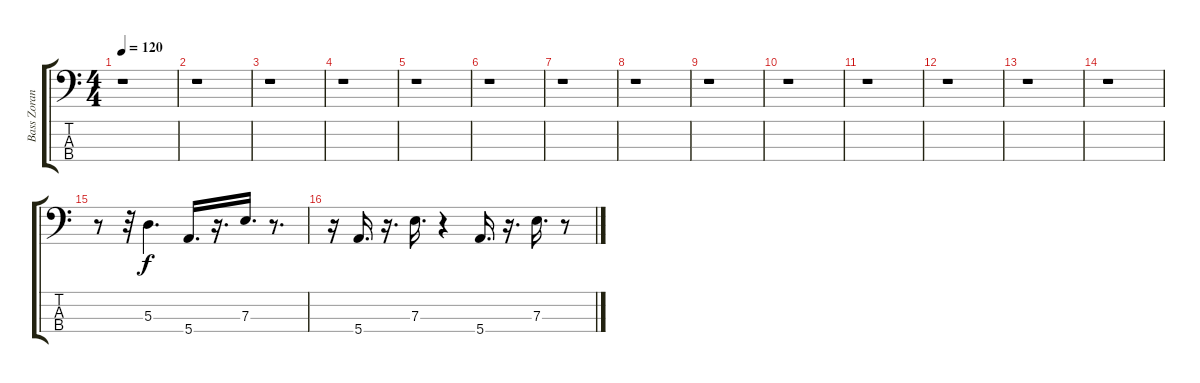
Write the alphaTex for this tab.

\track ("Bass Zoran Redzic" "Bass Zoran") {instrument electricbassfinger}
\staff {score tabs}
\tuning (G2 D2 A1 E1) {hide}
\ts (4 4)
\tempo 120
\clef f4
\ks c
r.1{dy f} |
r.1 |
r.1 |
r.1 |
r.1 |
r.1 |
r.1 |
r.1 |
r.1 |
r.1 |
r.1 |
r.1 |
r.1 |
r.1 |
r.8 r.32 5.3.4{d} 5.4.16{d} r.16{d} 7.3.16{d} r.8{d} |
r.16 5.4.16{d} r.16{d} 7.3.16{d} r.4 5.4.16{d} r.16{d} 7.3.16{d} r.8
